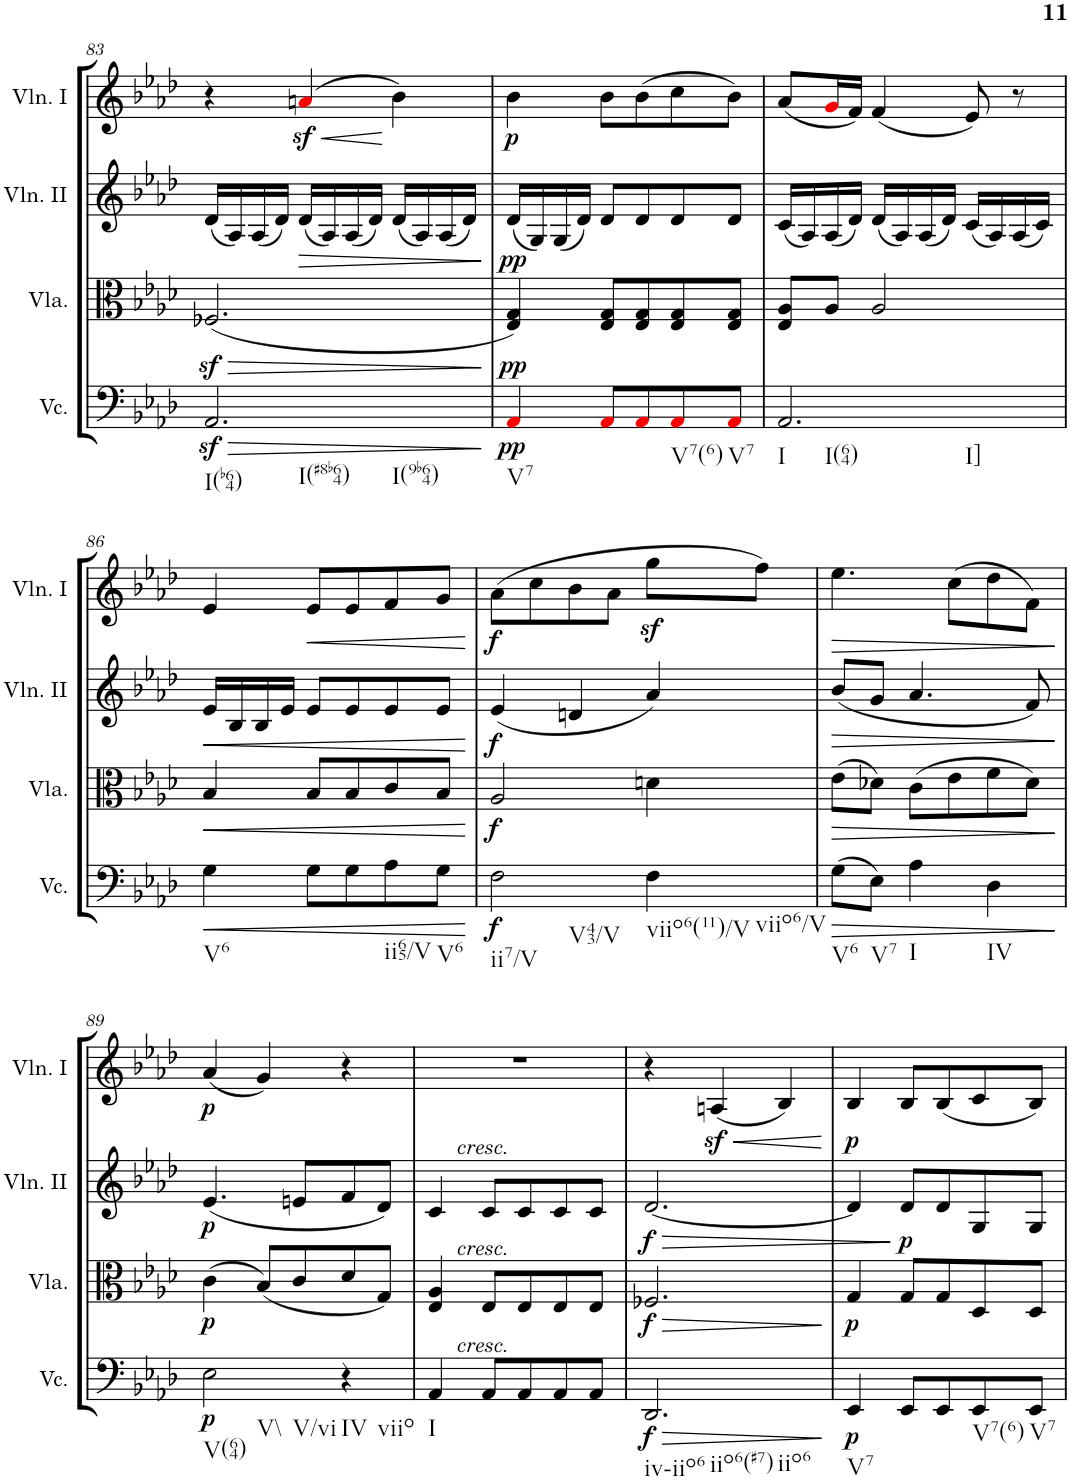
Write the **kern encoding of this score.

**kern	**dynam	**kern	**dynam	**kern	**dynam	**kern	**dynam
*part4	*part4	*part3	*part3	*part2	*part2	*part1	*part1
*staff4	*staff4	*staff3	*staff3	*staff2	*staff2	*staff1	*staff1
*I"Violoncello	*	*I"Viola	*	*I"Violino II	*	*I"Violino I	*
*I'Vc.	*	*I'Vla.	*	*I'Vln. II	*	*I'Vln. I	*
!!LO:PB:g=z
*clefF4	*	*clefC3	*	*clefG2	*	*clefG2	*
*k[b-e-a-d-]	*	*k[b-e-a-d-]	*	*k[b-e-a-d-]	*	*k[b-e-a-d-]	*
*M3/4	*	*M3/4	*	*M3/4	*	*M3/4	*
=83	=83	=83	=83	=83	=83	=83	=83
!LO:TX:b:t=I(b64)	!	!	!	!	!	!	!
!LO:TX:b:t=I(#8b64)	!	!	!	!	!	!	!
!LO:TX:b:t=I(9b64)	!	!	!	!	!	!	!
!	!LO:HP:b	!	!LO:HP:b	!	!	!	!
2.AA-z</	>	(2.F-Xz</	>	(16d-/LL	.	4r	.
.	.	.	.	16A-/)	.	.	.
.	.	.	.	(16A-/	.	.	.
.	.	.	.	16d-/JJ)	.	.	.
!	!	!	!	!	!LO:HP:b	!	!LO:HP:b
.	.	.	.	(16d-/LL	>	(4anz<i/	<
.	.	.	.	16A-/)	.	.	.
.	.	.	.	(16A-/	.	.	.
.	.	.	.	16d-/JJ)	.	.	.
.	.	.	.	(16d-/LL	.	4b-\)	[
.	.	.	.	16A-/)	.	.	.
.	.	.	.	(16A-/	.	.	.
.	.	.	.	16d-/JJ)	.	.	.
.	]	.	]	.	]	.	.
=84	=84	=84	=84	=84	=84	=84	=84
!LO:TX:b:t=V7	!	!	!	!	!	!	!
!	!LO:DY:b	!	!LO:DY:b	!	!LO:DY:b	!	!LO:DY:b
4AA-i/	pp	4E-/ 4G/)	pp	(16d-/LL	pp	4b-\	p
.	.	.	.	16G/)	.	.	.
.	.	.	.	(16G/	.	.	.
.	.	.	.	16d-/JJ)	.	.	.
8AA-i/L	.	8E-/ 8G/L	.	8d-/L	.	8b-\L	.
8AA-i/	.	8E-/ 8G/	.	8d-/	.	(8b-\	.
!LO:TX:b:t=V7(6)	!	!	!	!	!	!	!
8AA-i/	.	8E-/ 8G/	.	8d-/	.	8cc\	.
!LO:TX:b:t=V7	!	!	!	!	!	!	!
8AA-i/J	.	8E-/ 8G/J	.	8d-/J	.	8b-\J)	.
=85	=85	=85	=85	=85	=85	=85	=85
!LO:TX:b:t=I	!	!	!	!	!	!	!
!LO:TX:b:t=I(64)	!	!	!	!	!	!	!
!LO:TX:b:t=I]	!	!	!	!	!	!	!
2.AA-/	.	8E-/ 8A-/L	.	(16c/LL	.	(8a-/L	.
.	.	.	.	16A-/)	.	.	.
.	.	8A-/J	.	(16A-/	.	16gi/L	.
.	.	.	.	16d-/JJ)	.	16f/JJ)	.
.	.	2A-/	.	(16d-/LL	.	(4f/	.
.	.	.	.	16A-/)	.	.	.
.	.	.	.	(16A-/	.	.	.
.	.	.	.	16d-/JJ)	.	.	.
.	.	.	.	(16c/LL	.	8e-/)	.
.	.	.	.	16A-/)	.	.	.
.	.	.	.	(16A-/	.	8r	.
.	.	.	.	16c/JJ)	.	.	.
!!LO:LB:g=z
=86	=86	=86	=86	=86	=86	=86	=86
!LO:TX:b:t=V6	!	!	!	!	!	!	!
!	!LO:HP:b	!	!LO:HP:b	!	!LO:HP:b	!	!
4G\	<	4B-/	<	16e-/LL	<	4e-/	.
.	.	.	.	16B-/	.	.	.
.	.	.	.	16B-/	.	.	.
.	.	.	.	16e-/JJ	.	.	.
!	!	!	!	!	!	!	!LO:HP:b
8G\L	.	8B-/L	.	8e-/L	.	8e-/L	<
8G\	.	8B-/	.	8e-/	.	8e-/	.
!LO:TX:b:t=ii65/V	!	!	!	!	!	!	!
8A-\	.	8c/	.	8e-/	.	8f/	.
!LO:TX:b:t=V6	!	!	!	!	!	!	!
8G\J	.	8B-/J	.	8e-/J	.	8g/J	.
.	[	.	[	.	[	.	[
=87	=87	=87	=87	=87	=87	=87	=87
!LO:TX:b:t=ii7/V	!	!	!	!	!	!	!
!LO:TX:b:t=V43/V	!	!	!	!	!	!	!
!	!LO:DY:b	!	!LO:DY:b	!	!LO:DY:b	!	!LO:DY:b
2F\	f	2A-/	f	(4e-/	f	(8a-\L	f
.	.	.	.	.	.	8cc\	.
.	.	.	.	4dn/	.	8b-\	.
.	.	.	.	.	.	8a-\J	.
!LO:TX:b:t=viio6(11)/V	!	!	!	!	!	!	!
!LO:TX:b:t=viio6/V	!	!	!	!	!	!	!
4F\	.	4dn\	.	4a-/)	.	8ggz<\L	.
.	.	.	.	.	.	8ff\J)	.
=88	=88	=88	=88	=88	=88	=88	=88
!LO:TX:b:t=V6	!	!	!	!	!	!	!
!	!LO:HP:b	!	!LO:HP:b	!	!LO:HP:b	!	!LO:HP:b
(8G\L	>	(8e-\L	>	(8b-/L	>	4.ee-\	>
!LO:TX:b:t=V7	!	!	!	!	!	!	!
8E-\J)	.	8d-X\J)	.	8g/J	.	.	.
!LO:TX:b:t=I	!	!	!	!	!	!	!
4A-\	.	(8c\L	.	4.a-/	.	.	.
.	.	8e-\	.	.	.	(8cc\L	.
!LO:TX:b:t=IV	!	!	!	!	!	!	!
4D-\	.	8f\	.	.	.	8dd-\	.
.	.	8d-\J)	.	8f/)	.	8f\J)	.
.	]	.	]	.	]	.	]
!!LO:LB:g=z
=89	=89	=89	=89	=89	=89	=89	=89
!LO:TX:b:t=V(64)	!	!	!	!	!	!	!
!LO:TX:b:t=V\\	!	!	!	!	!	!	!
!LO:TX:b:t=V/vi	!	!	!	!	!	!	!
!	!LO:DY:b	!	!LO:DY:b	!	!LO:DY:b	!	!LO:DY:b
2E-\	p	(4c\	p	(4.e-/	p	(4a-/	p
.	.	(8B-/L)	.	.	.	4g/)	.
.	.	8c/	.	8en/L	.	.	.
!LO:TX:b:t=IV	!	!	!	!	!	!	!
!LO:TX:b:t=viio	!	!	!	!	!	!	!
4r	.	8d-/	.	8f/	.	4r	.
.	.	8G/J)	.	8d-/J)	.	.	.
=90	=90	=90	=90	=90	=90	=90	=90
!LO:TX:b:t=I	!	!	!	!	!	!	!
4AA-/	.	4E-/ 4A-/	.	4c/	.	2.r	.
!	!	!	!	!LO:TX:a:i:t=cresc.	!	!	!
!	!	!LO:TX:a:i:t=cresc.	!	!	!	!	!
!LO:TX:a:i:t=cresc.	!	!	!	!	!	!	!
8AA-/L	.	8E-/L	.	8c/L	.	.	.
8AA-/	.	8E-/	.	8c/	.	.	.
8AA-/	.	8E-/	.	8c/	.	.	.
8AA-/J	.	8E-/J	.	8c/J	.	.	.
=91	=91	=91	=91	=91	=91	=91	=91
!LO:TX:b:t=iv-iio6	!	!	!	!	!	!	!
!LO:TX:b:t=iio6(#7)	!	!	!	!	!	!	!
!LO:TX:b:t=iio6	!	!	!	!	!	!	!
!	!LO:HP:b	!	!LO:HP:b	!	!LO:HP:b	!	!
!	!LO:DY:n=1:b	!	!LO:DY:n=1:b	!	!LO:DY:n=1:b	!	!
2.DD-/	> f	2.F-X/	> f	[2.d-/	> f	4r	.
!	!	!	!	!	!	!	!LO:HP:b
.	.	.	.	.	.	(4Anz</	<
.	.	.	.	.	.	4B-/)	.
.	]	.	]	.	.	.	[
=92	=92	=92	=92	=92	=92	=92	=92
!LO:TX:b:t=V7	!	!	!	!	!	!	!
!	!LO:DY:b	!	!LO:DY:b	!	!	!	!LO:DY:b
4EE-/	p	4G/	p	4d-/]	.	4B-/	p
!	!	!	!	!	!LO:DY:n=1:b	!	!
8EE-/L	.	8G/L	.	8d-/L	] p	8B-/L	.
8EE-/	.	8G/	.	8d-/	.	(8B-/	.
!LO:TX:b:t=V7(6)	!	!	!	!	!	!	!
8EE-/	.	8D-/	.	8G/	.	8c/	.
!LO:TX:b:t=V7	!	!	!	!	!	!	!
8EE-/J	.	8D-/J	.	8G/J	.	8B-/J)	.
=	=	=	=	=	=	=	=
*-	*-	*-	*-	*-	*-	*-	*-
